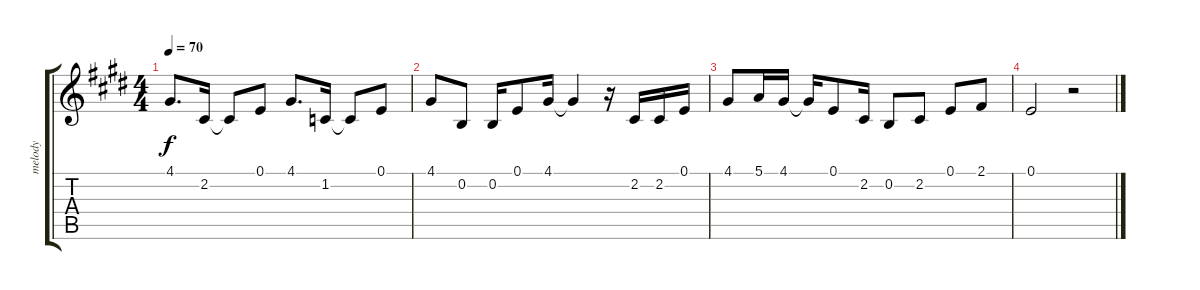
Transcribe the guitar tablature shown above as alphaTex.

\track ("melody" "melody") {instrument flute}
\staff {score tabs}
\tuning (E4 B3 G3 D3 A2 E2) {hide}
\ts (4 4)
\tempo 70
\clef g2
\ks e
4.1.8{d dy f} 2.2.16 2.2{t}.8 0.1.8 4.1.8{d} 1.2.16 1.2{t}.8 0.1.8 |
4.1.8 0.2.8 0.2.16 0.1.8 4.1.16 4.1{t}.4 r.16 2.2.16 2.2.16 0.1.16 |
4.1.8 5.1.16 4.1.16 4.1{t}.16 0.1.8 2.2.16 0.2.8 2.2.8 0.1.8 2.1.8 |
0.1.2 r.2
